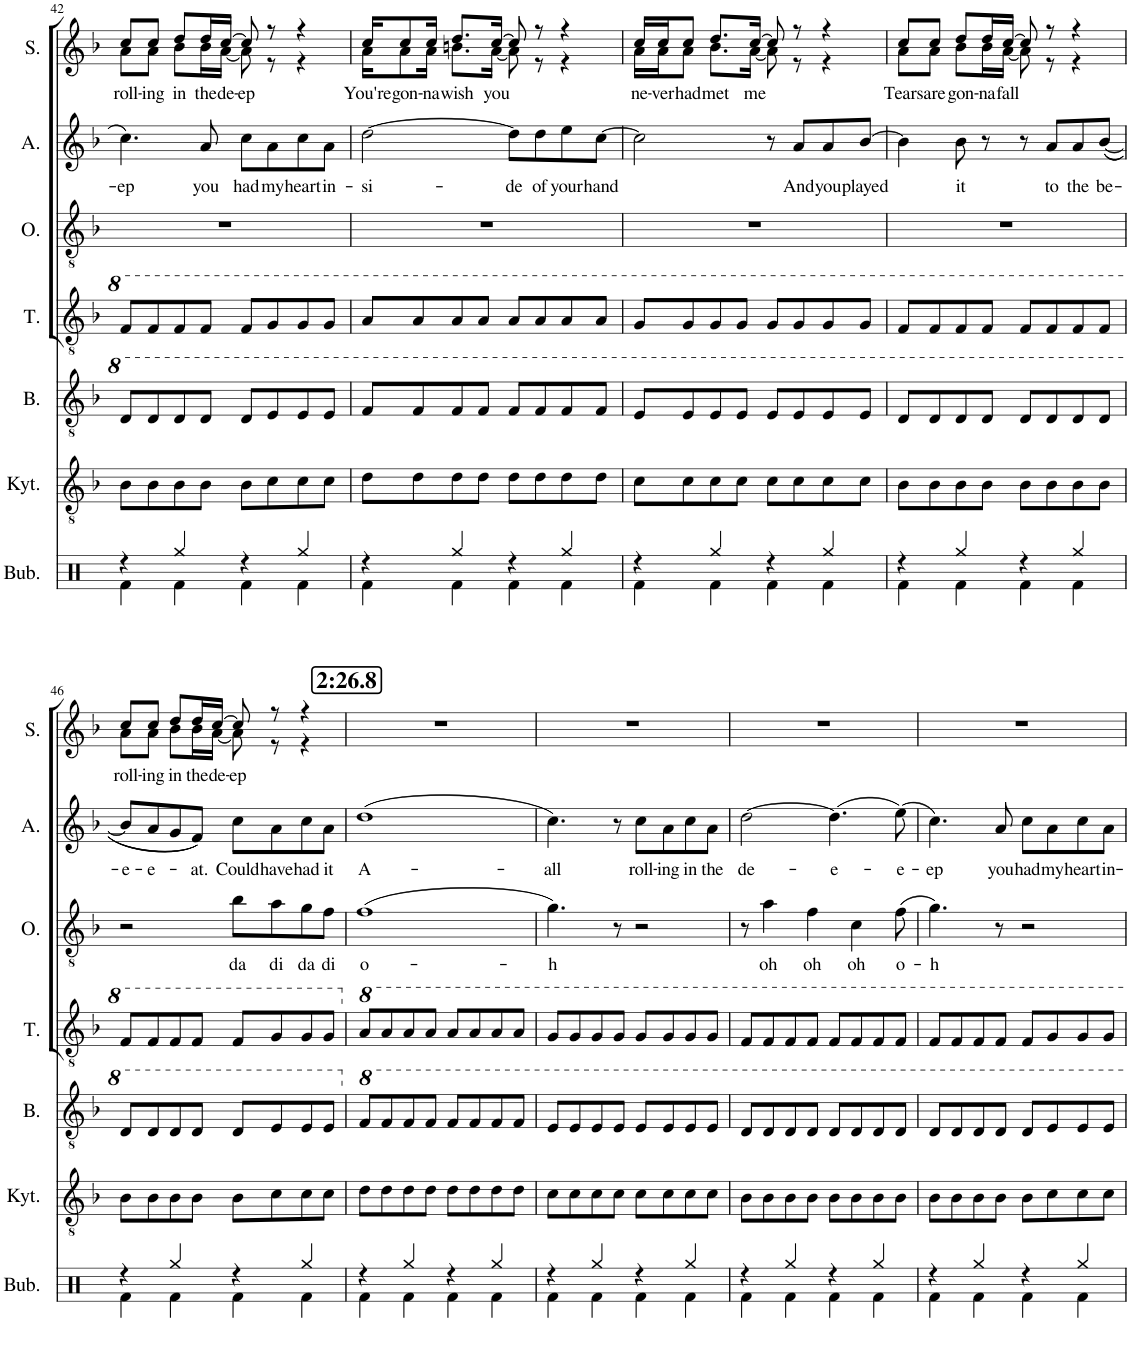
**kern	**kern	**kern	**kern	**kern	**text	**kern	**text	**kern	**text
*part7	*part6	*part5	*part4	*part3	*part3	*part2	*part2	*part1	*part1
*staff7	*staff6	*staff5	*staff4	*staff3	*staff3	*staff2	*staff2	*staff1	*staff1
*I"Bubny	*I"Klasická kytara	*I"Bass	*I"Tenor	*I"Ozdoby	*	*I"Alto	*	*I"Soprán	*
*I'Bub.	*I'Kyt.	*I'B.	*I'T.	*I'O.	*	*I'A.	*	*I'S.	*
!!LO:PB:g=z
*clefX	*clefGv2	*clefGv2	*clefGv2	*clefGv2	*	*clefG2	*	*clefG2	*
*k[]	*k[b-]	*k[b-]	*k[b-]	*k[b-]	*	*k[b-]	*	*k[b-]	*
*M4/4	*M4/4	*M4/4	*M4/4	*M4/4	*	*M4/4	*	*M4/4	*
=42	=42	=42	=42	=42	=42	=42	=42	=42	=42
*^	*	*	*	*	*	*	*	*	*
!	!	!	!	!	!	!	!	!LO:LY:b	!	!LO:LY:b
*	*	*	*	*	*	*	*	*	*^	*
4r	4Rf\	8B-\L	8d/L	8f/L	1r	.	4.cc\	-ep	8cc/L	8a\L	roll-
!	!	!	!	!	!	!	!	!	!	!	!LO:LY:b
.	.	8B-\	8d/	8f/	.	.	.	.	8cc/J	8a\J	-ing
!	!	!	!	!	!	!	!	!	!	!	!LO:LY:b
4Rgg/	4Rf\	8B-\	8d/	8f/	.	.	.	.	8dd/L	8b-\L	in
!	!	!	!	!	!	!	!	!LO:LY:b	!	!	!LO:LY:b
.	.	8B-\J	8d/J	8f/J	.	.	8a/	you	16dd/L	16b-\L	the
!	!	!	!	!	!	!	!	!	!	!	!LO:LY:b
.	.	.	.	.	.	.	.	.	[16cc/JJ	[16a\JJ	de-
!	!	!	!	!	!	!	!	!LO:LY:b	!	!	!LO:LY:b
4r	4Rf\	8B-\L	8d/L	8f/L	.	.	8cc\L	had	8cc/]	8a\]	-ep
!	!	!	!	!	!	!	!	!LO:LY:b	!	!	!
.	.	8c\	8e/	8g/	.	.	8a\	my	8r	8r	.
!	!	!	!	!	!	!	!	!LO:LY:b	!	!	!
4Rgg/	4Rf\	8c\	8e/	8g/	.	.	8cc\	heart	4r	4r	.
!	!	!	!	!	!	!	!	!LO:LY:b	!	!	!
.	.	8c\J	8e/J	8g/J	.	.	8a\J	in-	.	.	.
=43	=43	=43	=43	=43	=43	=43	=43	=43	=43	=43	=43
!	!	!	!	!	!	!	!	!LO:LY:b	!	!	!LO:LY:b
4r	4Rf\	8d\L	8f/L	8a/L	1r	.	[2dd\	-si-	16cc/KL	16a\KL	You're
!	!	!	!	!	!	!	!	!	!	!	!LO:LY:b
.	.	.	.	.	.	.	.	.	8cc/	8a\	gon-
.	.	8d\	8f/	8a/	.	.	.	.	.	.	.
!	!	!	!	!	!	!	!	!	!	!	!LO:LY:b
.	.	.	.	.	.	.	.	.	16cc/Jk	16a\Jk	-na
!	!	!	!	!	!	!	!	!	!	!	!LO:LY:b
4Rgg/	4Rf\	8d\	8f/	8a/	.	.	.	.	8.dd/L	8.bn\L	wish
.	.	8d\J	8f/J	8a/J	.	.	.	.	.	.	.
!	!	!	!	!	!	!	!	!	!	!	!LO:LY:b
.	.	.	.	.	.	.	.	.	[16cc/Jk	[16a\Jk	you
!	!	!	!	!	!	!	!	!LO:LY:b	!	!	!
4r	4Rf\	8d\L	8f/L	8a/L	.	.	8dd\L]	-de	8cc/]	8a\]	.
!	!	!	!	!	!	!	!	!LO:LY:b	!	!	!
.	.	8d\	8f/	8a/	.	.	8dd\	of	8r	8r	.
!	!	!	!	!	!	!	!	!LO:LY:b	!	!	!
4Rgg/	4Rf\	8d\	8f/	8a/	.	.	8ee\	your	4r	4r	.
!	!	!	!	!	!	!	!	!LO:LY:b	!	!	!
.	.	8d\J	8f/J	8a/J	.	.	[8cc\J	hand	.	.	.
=44	=44	=44	=44	=44	=44	=44	=44	=44	=44	=44	=44
!	!	!	!	!	!	!	!	!	!	!	!LO:LY:b
4r	4Rf\	8c\L	8e/L	8g/L	1r	.	2cc\]	.	16cc/LL	16a\LL	ne-
!	!	!	!	!	!	!	!	!	!	!	!LO:LY:b
.	.	.	.	.	.	.	.	.	16cc/J	16a\J	-ver
!	!	!	!	!	!	!	!	!	!	!	!LO:LY:b
.	.	8c\	8e/	8g/	.	.	.	.	8cc/J	8a\J	had
!	!	!	!	!	!	!	!	!	!	!	!LO:LY:b
4Rgg/	4Rf\	8c\	8e/	8g/	.	.	.	.	8.dd/L	8.b-\L	met
.	.	8c\J	8e/J	8g/J	.	.	.	.	.	.	.
!	!	!	!	!	!	!	!	!	!	!	!LO:LY:b
.	.	.	.	.	.	.	.	.	[16cc/Jk	[16a\Jk	me
4r	4Rf\	8c\L	8e/L	8g/L	.	.	8r	.	8cc/]	8a\]	.
!	!	!	!	!	!	!	!	!LO:LY:b	!	!	!
.	.	8c\	8e/	8g/	.	.	8a/L	And	8r	8r	.
!	!	!	!	!	!	!	!	!LO:LY:b	!	!	!
4Rgg/	4Rf\	8c\	8e/	8g/	.	.	8a/	you	4r	4r	.
!	!	!	!	!	!	!	!	!LO:LY:b	!	!	!
.	.	8c\J	8e/J	8g/J	.	.	[8b-/J	played	.	.	.
=45	=45	=45	=45	=45	=45	=45	=45	=45	=45	=45	=45
!	!	!	!	!	!	!	!	!	!	!	!LO:LY:b
4r	4Rf\	8B-\L	8d/L	8f/L	1r	.	4b-\]	.	8cc/L	8a\L	Tears
!	!	!	!	!	!	!	!	!	!	!	!LO:LY:b
.	.	8B-\	8d/	8f/	.	.	.	.	8cc/J	8a\J	are
!	!	!	!	!	!	!	!	!LO:LY:b	!	!	!LO:LY:b
4Rgg/	4Rf\	8B-\	8d/	8f/	.	.	8b-\	it	8dd/L	8b-\L	gon-
!	!	!	!	!	!	!	!	!	!	!	!LO:LY:b
.	.	8B-\J	8d/J	8f/J	.	.	8r	.	16dd/L	16b-\L	-na
!	!	!	!	!	!	!	!	!	!	!	!LO:LY:b
.	.	.	.	.	.	.	.	.	[16cc/JJ	[16a\JJ	fall
4r	4Rf\	8B-\L	8d/L	8f/L	.	.	8r	.	8cc/]	8a\]	.
!	!	!	!	!	!	!	!	!LO:LY:b	!	!	!
.	.	8B-\	8d/	8f/	.	.	8a/L	to	8r	8r	.
!	!	!	!	!	!	!	!	!LO:LY:b	!	!	!
4Rgg/	4Rf\	8B-\	8d/	8f/	.	.	8a/	the	4r	4r	.
!	!	!	!	!	!	!	!	!LO:LY:b	!	!	!
.	.	8B-\J	8d/J	8f/J	.	.	(([8b-/J	be-	.	.	.
!!LO:LB:g=z	!!
=46	=46	=46	=46	=46	=46	=46	=46	=46	=46	=46	=46
!	!	!	!	!	!	!	!	!LO:LY:b	!	!	!LO:LY:b
4r	4Rf\	8B-\L	8d/L	8f/L	2r	.	8b-/L]	-e-	8cc/L	8a\L	roll-
!	!	!	!	!	!	!	!	!LO:LY:b	!	!	!LO:LY:b
.	.	8B-\	8d/	8f/	.	.	8a/	-e-	8cc/J	8a\J	-ing
!	!	!	!	!	!	!	!	!	!	!	!LO:LY:b
4Rgg/	4Rf\	8B-\	8d/	8f/	.	.	8g/	.	8dd/L	8b-\L	in
!	!	!	!	!	!	!	!	!LO:LY:b	!	!	!LO:LY:b
.	.	8B-\J	8d/J	8f/J	.	.	8f/J))	-at.	16dd/L	16b-\L	the
!	!	!	!	!	!	!	!	!	!	!	!LO:LY:b
.	.	.	.	.	.	.	.	.	[16cc/JJ	[16a\JJ	de-
!	!	!	!	!	!	!LO:LY:b	!	!LO:LY:b	!	!	!LO:LY:b
4r	4Rf\	8B-\L	8d/L	8f/L	8b-\L	da	8cc\L	Could	8cc/]	8a\]	-ep
!	!	!	!	!	!	!LO:LY:b	!	!LO:LY:b	!	!	!
.	.	8c\	8e/	8g/	8a\	di	8a\	have	8r	8r	.
!	!	!	!	!	!	!LO:LY:b	!	!LO:LY:b	!	!	!
4Rgg/	4Rf\	8c\	8e/	8g/	8g\	da	8cc\	had	4r	4r	.
!	!	!	!	!	!	!LO:LY:b	!	!LO:LY:b	!	!	!
.	.	8c\J	8e/J	8g/J	8f\J	di	8a\J	it	.	.	.
*	*	*	*	*	*	*	*	*	*v	*v	*
!!LO:REH:place=s1:a:B:cj:fs=14:t=2&colon;26.8
=47	=47	=47	=47	=47	=47	=47	=47	=47	=47	=47
!	!	!	!	!	!	!LO:LY:b	!	!LO:LY:b	!	!
4r	4Rf\	8d\L	8f/L	8a/L	(1f	o-	(1dd	A-	1r	.
.	.	8d\	8f/	8a/	.	.	.	.	.	.
4Rgg/	4Rf\	8d\	8f/	8a/	.	.	.	.	.	.
.	.	8d\J	8f/J	8a/J	.	.	.	.	.	.
4r	4Rf\	8d\L	8f/L	8a/L	.	.	.	.	.	.
.	.	8d\	8f/	8a/	.	.	.	.	.	.
4Rgg/	4Rf\	8d\	8f/	8a/	.	.	.	.	.	.
.	.	8d\J	8f/J	8a/J	.	.	.	.	.	.
=48	=48	=48	=48	=48	=48	=48	=48	=48	=48	=48
!	!	!	!	!	!	!LO:LY:b	!	!LO:LY:b	!	!
4r	4Rf\	8c\L	8e/L	8g/L	4.g\)	-h	4.cc\)	-all	1r	.
.	.	8c\	8e/	8g/	.	.	.	.	.	.
4Rgg/	4Rf\	8c\	8e/	8g/	.	.	.	.	.	.
.	.	8c\J	8e/J	8g/J	8r	.	8r	.	.	.
!	!	!	!	!	!	!	!	!LO:LY:b	!	!
4r	4Rf\	8c\L	8e/L	8g/L	2r	.	8cc\L	roll-	.	.
!	!	!	!	!	!	!	!	!LO:LY:b	!	!
.	.	8c\	8e/	8g/	.	.	8a\	-ing	.	.
!	!	!	!	!	!	!	!	!LO:LY:b	!	!
4Rgg/	4Rf\	8c\	8e/	8g/	.	.	8cc\	in	.	.
!	!	!	!	!	!	!	!	!LO:LY:b	!	!
.	.	8c\J	8e/J	8g/J	.	.	8a\J	the	.	.
=49	=49	=49	=49	=49	=49	=49	=49	=49	=49	=49
!	!	!	!	!	!	!	!	!LO:LY:b	!	!
4r	4Rf\	8B-\L	8d/L	8f/L	8r	.	[2dd\	de-	1r	.
!	!	!	!	!	!	!LO:LY:b	!	!	!	!
.	.	8B-\	8d/	8f/	4a\	oh	.	.	.	.
4Rgg/	4Rf\	8B-\	8d/	8f/	.	.	.	.	.	.
!	!	!	!	!	!	!LO:LY:b	!	!	!	!
.	.	8B-\J	8d/J	8f/J	4f\	oh	.	.	.	.
!	!	!	!	!	!	!	!	!LO:LY:b	!	!
4r	4Rf\	8B-\L	8d/L	8f/L	.	.	(4.dd\]	-e-	.	.
!	!	!	!	!	!	!LO:LY:b	!	!	!	!
.	.	8B-\	8d/	8f/	4c\	oh	.	.	.	.
4Rgg/	4Rf\	8B-\	8d/	8f/	.	.	.	.	.	.
!	!	!	!	!	!	!LO:LY:b	!	!LO:LY:b	!	!
.	.	8B-\J	8d/J	8f/J	(8f\	o-	(8ee\)	-e-	.	.
=50	=50	=50	=50	=50	=50	=50	=50	=50	=50	=50
!	!	!	!	!	!	!LO:LY:b	!	!LO:LY:b	!	!
4r	4Rf\	8B-\L	8d/L	8f/L	4.g\)	-h	4.cc\)	-ep	1r	.
.	.	8B-\	8d/	8f/	.	.	.	.	.	.
4Rgg/	4Rf\	8B-\	8d/	8f/	.	.	.	.	.	.
!	!	!	!	!	!	!	!	!LO:LY:b	!	!
.	.	8B-\J	8d/J	8f/J	8r	.	8a/	you	.	.
!	!	!	!	!	!	!	!	!LO:LY:b	!	!
4r	4Rf\	8B-\L	8d/L	8f/L	2r	.	8cc\L	had	.	.
!	!	!	!	!	!	!	!	!LO:LY:b	!	!
.	.	8c\	8e/	8g/	.	.	8a\	my	.	.
!	!	!	!	!	!	!	!	!LO:LY:b	!	!
4Rgg/	4Rf\	8c\	8e/	8g/	.	.	8cc\	heart	.	.
!	!	!	!	!	!	!	!	!LO:LY:b	!	!
.	.	8c\J	8e/J	8g/J	.	.	8a\J	in-	.	.
*v	*v	*	*	*	*	*	*	*	*	*
=	=	=	=	=	=	=	=	=	=
*-	*-	*-	*-	*-	*-	*-	*-	*-	*-
